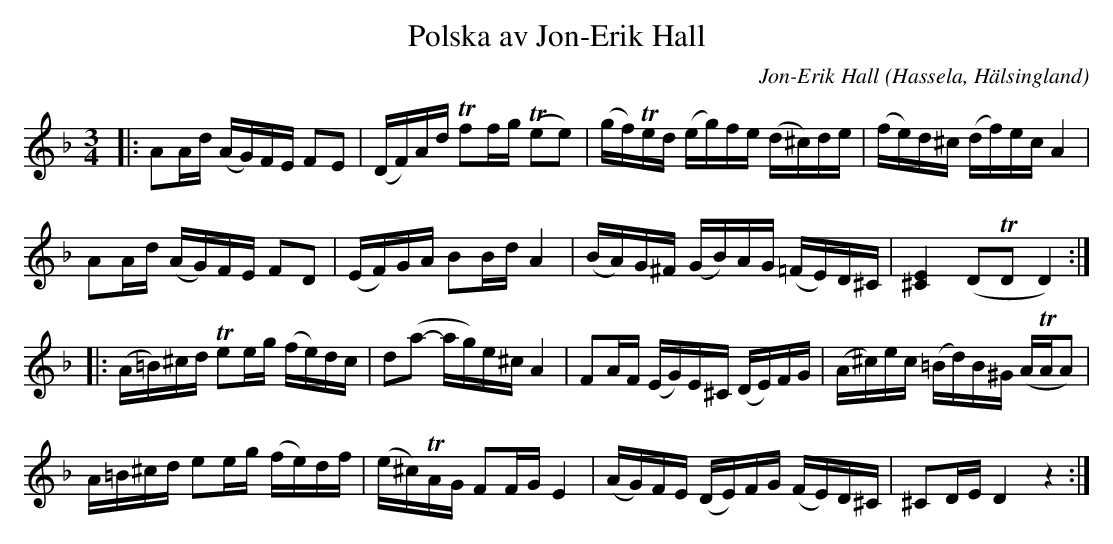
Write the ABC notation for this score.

X:1
T:Polska av Jon-Erik Hall
O:Hassela, Hälsingland
C:Jon-Erik Hall
M:3/4
L:1/16
K:Dm
|:A2Ad (AG)FE F2E2|(DF)Ad Tf2fg (Te2e2)|(gf)Ted (eg)fe (d^c)de|(fe)d^c (df)ec A4|
A2Ad (AG)FE F2D2|(EF)GA B2Bd A4|(BA)G^F (GB)AG (=FE)D^C|[E^C]4 (D2TD2 D4):|
|:(A=B)^cd Te2eg (fe)dc|d2(a2- ag)e^c A4|F2AF (EG)E^C (DE)FG|(A^c)ec (=Bd)B^G (ATAA2)|
A=B^cd e2eg (fe)df|(e^c)TAG F2FG E4|(AG)FE (DE)FG (FE)D^C|^C2DE D4 z4:|
